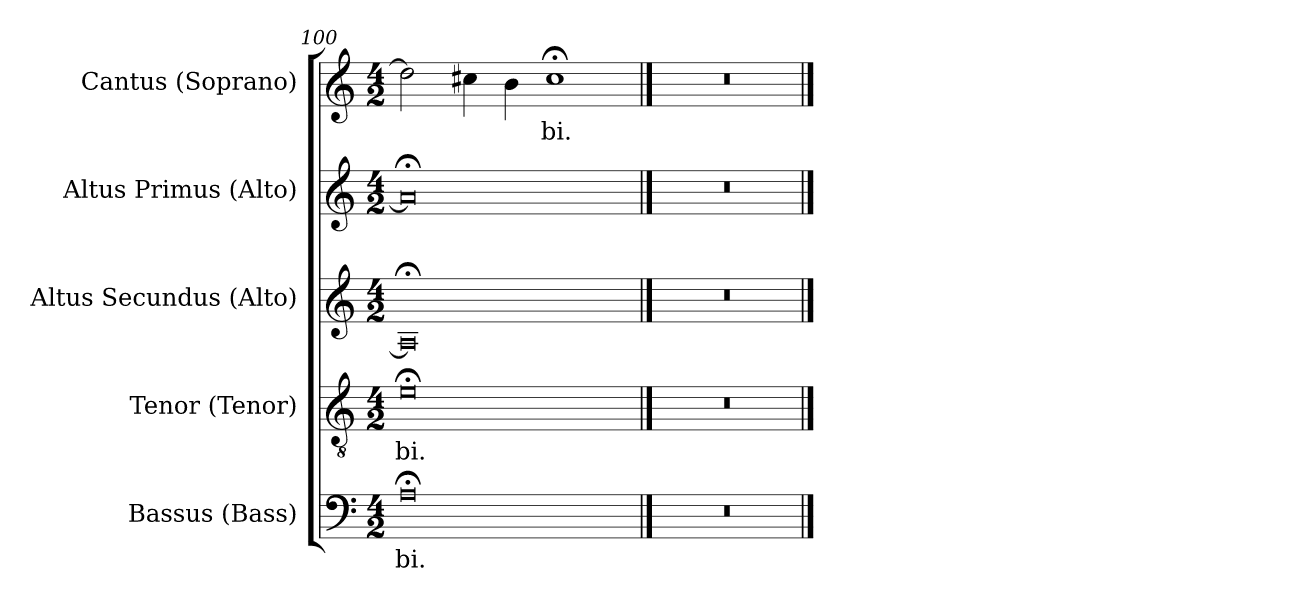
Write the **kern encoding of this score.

**kern	**text	**kern	**text	**kern	**kern	**kern	**text
*part5	*part5	*part4	*part4	*part3	*part2	*part1	*part1
*staff5	*staff5	*staff4	*staff4	*staff3	*staff2	*staff1	*staff1
*I"Bassus (Bass)	*	*I"Tenor (Tenor)	*	*I"Altus Secundus (Alto)	*I"Altus Primus (Alto)	*I"Cantus (Soprano)	*
*I'B.	*	*I'T.	*	*I'A2.	*I'A1.	*I'S.	*
*clefF4	*	*clefGv2	*	*clefG2	*clefG2	*clefG2	*
*	*	*ITrd7c12	*	*	*	*	*
*k[]	*	*k[]	*	*k[]	*k[]	*k[]	*
*C:	*	*C:	*	*C:	*C:	*C:	*
*M4/2	*	*M4/2	*	*M4/2	*M4/2	*M4/2	*
=100	=100	=100	=100	=100	=100	=100	=100
!	!LO:LY:b:color=#000000	!	!	!	!	!	!
!	!	!	!LO:LY:b:color=#000000	!	!	!	!
0A;i	-bi.	0E;i	-bi.	0A;i]	0a;i]	2ddi\]	.
.	.	.	.	.	.	4cc#Xi\	.
.	.	.	.	.	.	4bi\	.
!	!	!	!	!	!	!	!LO:LY:b:color=#000000
.	.	.	.	.	.	1cc#;i	-bi.
!!LO:LB:g=z
==101	==101	==101	==101	==101	==101	==101	==101
*	*	*	*	*	*	*stria0	*
!LO:N:vis=1	!	!LO:N:vis=1	!	!LO:N:vis=1	!LO:N:vis=1	!LO:N:vis=1	!
0r	.	0r	.	0r	0r	0r	.
==	==	==	==	==	==	==	==
*-	*-	*-	*-	*-	*-	*-	*-
